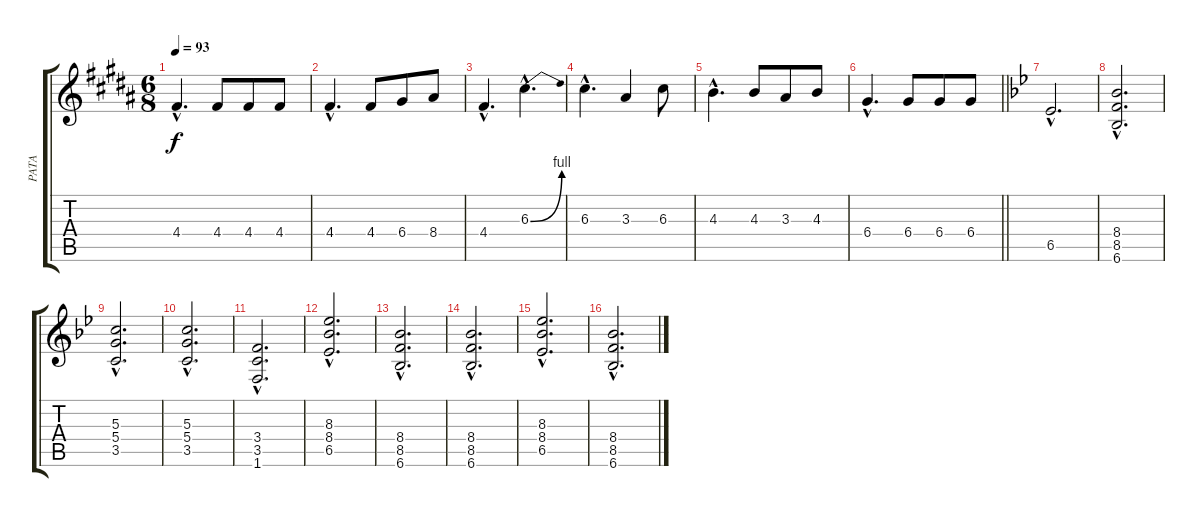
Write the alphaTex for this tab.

\track ("PATA" "PATA") {instrument electricguitarjazz}
\staff {score tabs}
\tuning (E4 B3 G3 D3 A2 E2) {hide}
\ts (6 8)
\tempo 93
\clef g2
\ks b
4.4{hac}.4{d dy f volume 13 instrument overdrivenguitar} 4.4.8 4.4.8 4.4.8 |
4.4{hac}.4{d} 4.4.8 6.4.8 8.4.8 |
4.4{hac}.4{d} 6.3{be (bend 0 0 60 4) hac}.4{d} |
6.3{hac}.4{d} 3.3.4 6.3.8 |
4.3{hac}.4{d} 4.3.8 3.3.8 4.3.8 |
\barLineRight lightlight
6.4{hac}.4{d} 6.4.8 6.4.8 6.4.8 |
\ks bb
6.5{hac}.2{d} |
(8.4{hac} 8.5{hac} 6.6{hac}).2{d} |
(5.3{hac} 5.4{hac} 3.5{hac}).2{d} |
(5.3{hac} 5.4{hac} 3.5{hac}).2{d} |
(3.4{hac} 3.5{hac} 1.6{hac}).2{d} |
(8.3{hac} 8.4{hac} 6.5{hac}).2{d} |
(8.4{hac} 8.5{hac} 6.6{hac}).2{d} |
(8.4{hac} 8.5{hac} 6.6{hac}).2{d} |
(8.3{hac} 8.4{hac} 6.5{hac}).2{d} |
(8.4{hac} 8.5{hac} 6.6{hac}).2{d}
